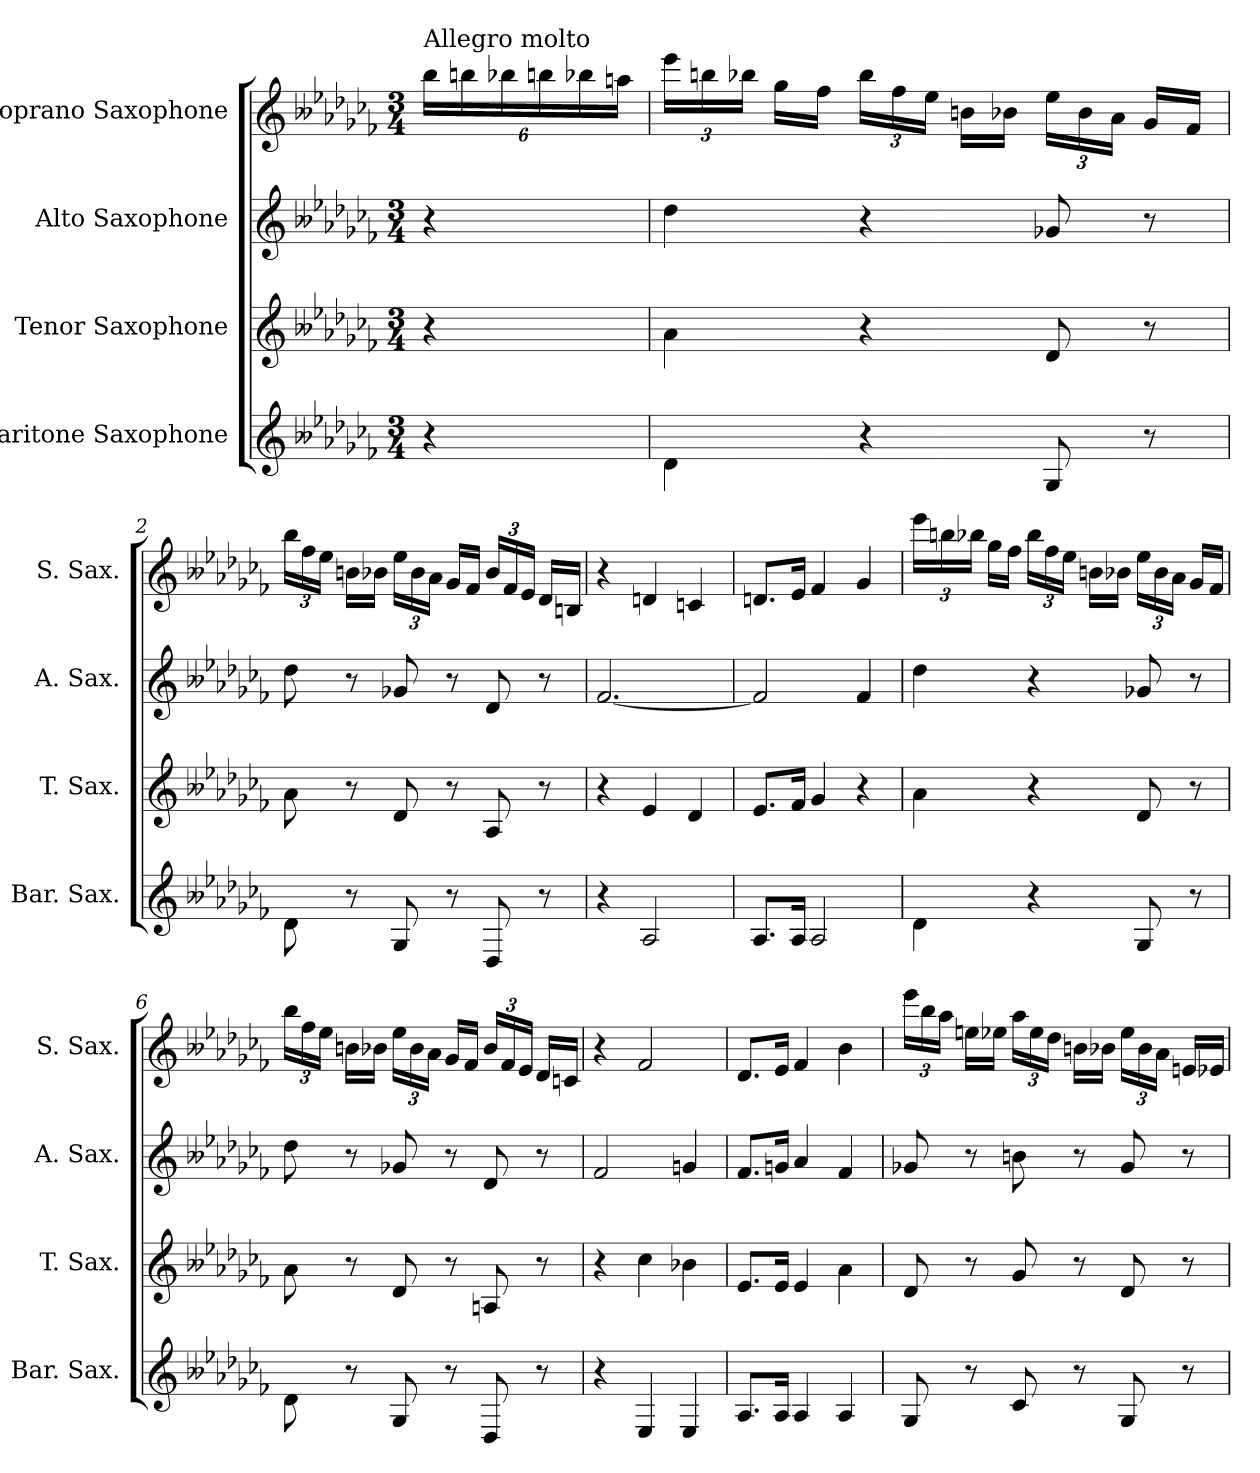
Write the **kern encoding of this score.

**kern	**kern	**kern	**kern
*part4	*part3	*part2	*part1
*staff4	*staff3	*staff2	*staff1
*I"Baritone Saxophone	*I"Tenor Saxophone	*I"Alto Saxophone	*I"Soprano Saxophone
*I'Bar. Sax.	*I'T. Sax.	*I'A. Sax.	*I'S. Sax.
*clefG2	*clefG2	*clefG2	*clefG2
*ITrd12c21	*ITrd8c14	*ITrd5c9	*ITrd1c2
*k[b--e-a-d-g-c-f-]	*k[b--e-a-d-g-c-f-]	*k[b--e-a-d-g-c-f-]	*k[b--e-a-d-g-c-f-]
*F-:	*F-:	*F-:	*F-:
*M3/4	*M3/4	*M3/4	*M3/4
*	*	*	*Xbrackettup
=	=	=	=
!	!	!	!LO:TX:a:t=Allegro molto
4r	4r	4r	24aa-\LL
.	.	.	24aan\
.	.	.	24aa-X\
.	.	.	24aan\
.	.	.	24aa-X\
.	.	.	24ggn\JJ
=1	=1	=1	=1
4D-\	4A-\	4f-\	24ddd-\LL
.	.	.	24aan\
.	.	.	24aa-X\JJ
.	.	.	16ff-\LL
.	.	.	16ee-\JJ
4r	4r	4r	24aa-\LL
.	.	.	24ee-\
.	.	.	24dd-\JJ
.	.	.	16an\LL
.	.	.	16a-X\JJ
8GG-/	8D-/	8B--/	24dd-\LL
.	.	.	24a-\
.	.	.	24g-\JJ
8r	8r	8r	16f-/LL
.	.	.	16e-/JJ
!!LO:LB:g=z
=2	=2	=2	=2
8D-\	8A-\	8f-\	24aa-\LL
.	.	.	24ee-\
.	.	.	24dd-\JJ
8r	8r	8r	16an\LL
.	.	.	16a-X\JJ
8GG-/	8D-/	8B--/	24dd-\LL
.	.	.	24a-\
.	.	.	24g-\JJ
8r	8r	8r	16f-/LL
.	.	.	16e-/JJ
8DD-/	8AA-/	8F-/	24a-/LL
.	.	.	24e-/
.	.	.	24d-/JJ
8r	8r	8r	16c-/LL
.	.	.	16An/JJ
=3	=3	=3	=3
4r	4r	[2.A-/	4r
2AA-/	4E-/	.	4cn/
.	4D-/	.	4B-X/
=4	=4	=4	=4
8.AA-/L	8.E-/L	2A-/]	8.cn/L
16AA-/Jk	16F-/Jk	.	16d-/Jk
2AA-/	4G-/	.	4e-/
.	4r	4A-/	4f-/
=5	=5	=5	=5
4D-\	4A-\	4f-\	24ddd-\LL
.	.	.	24aan\
.	.	.	24aa-X\JJ
.	.	.	16ff-\LL
.	.	.	16ee-\JJ
4r	4r	4r	24aa-\LL
.	.	.	24ee-\
.	.	.	24dd-\JJ
.	.	.	16an\LL
.	.	.	16a-X\JJ
8GG-/	8D-/	8B--/	24dd-\LL
.	.	.	24a-\
.	.	.	24g-\JJ
8r	8r	8r	16f-/LL
.	.	.	16e-/JJ
!!LO:LB:g=z
=6	=6	=6	=6
8D-\	8A-\	8f-\	24aa-\LL
.	.	.	24ee-\
.	.	.	24dd-\JJ
8r	8r	8r	16an\LL
.	.	.	16a-X\JJ
8GG-/	8D-/	8B--/	24dd-\LL
.	.	.	24a-\
.	.	.	24g-\JJ
8r	8r	8r	16f-/LL
.	.	.	16e-/JJ
8DD-/	8AAn/	8F-/	24a-/LL
.	.	.	24e-/
.	.	.	24d-/JJ
8r	8r	8r	16c-/LL
.	.	.	16B-X/JJ
=7	=7	=7	=7
4r	4r	2A-/	4r
4EE-/	4c-\	.	2e-/
4EE-/	4B-X\	4B-X/	.
=8	=8	=8	=8
8.AA-/L	8.E-/L	8.A-/L	8.c-/L
16AA-/Jk	16E-/Jk	16B-X/Jk	16d-/Jk
4AA-/	4E-/	4c-/	4e-/
4AA-/	4A-\	4A-/	4a-\
=9	=9	=9	=9
8GG-/	8D-/	8B--/	24ddd-\LL
.	.	.	24aa-\
.	.	.	24gg-\JJ
8r	8r	8r	16ddn\LL
.	.	.	16dd-X\JJ
8C-/	8G-/	8dn\	24gg-\LL
.	.	.	24dd-\
.	.	.	24cc-\JJ
8r	8r	8r	16an\LL
.	.	.	16a-X\JJ
8GG-/	8D-/	8B--/	24dd-\LL
.	.	.	24a-\
.	.	.	24g-\JJ
8r	8r	8r	16dn/LL
.	.	.	16d-X/JJ
=	=	=	=
*-	*-	*-	*-
